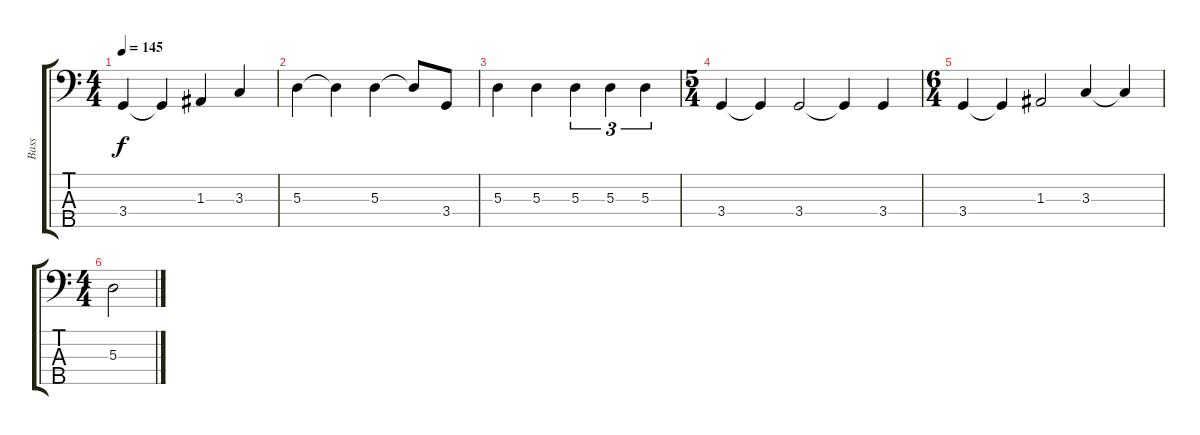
\track ("Bass" "Bass") {instrument electricbassfinger}
\staff {score tabs}
\tuning (G2 D2 A1 E1 B0) {hide}
\ts (4 4)
\tempo 145
\clef f4
\ks c
3.4.4{dy f} 3.4{t}.4 1.3.4 3.3.4 |
5.3.4 5.3{t}.4 5.3.4 5.3{t}.8 3.4.8 |
5.3.4 5.3.4 5.3.4{tu (3 2)} 5.3.4{tu (3 2)} 5.3.4{tu (3 2)} |
\ts (5 4)
3.4.4 3.4{t}.4 3.4.2 3.4{t}.4 3.4.4 |
\ts (6 4)
3.4.4 3.4{t}.4 1.3.2 3.3.4 3.3{t}.4 |
\ts (4 4)
5.3.2
